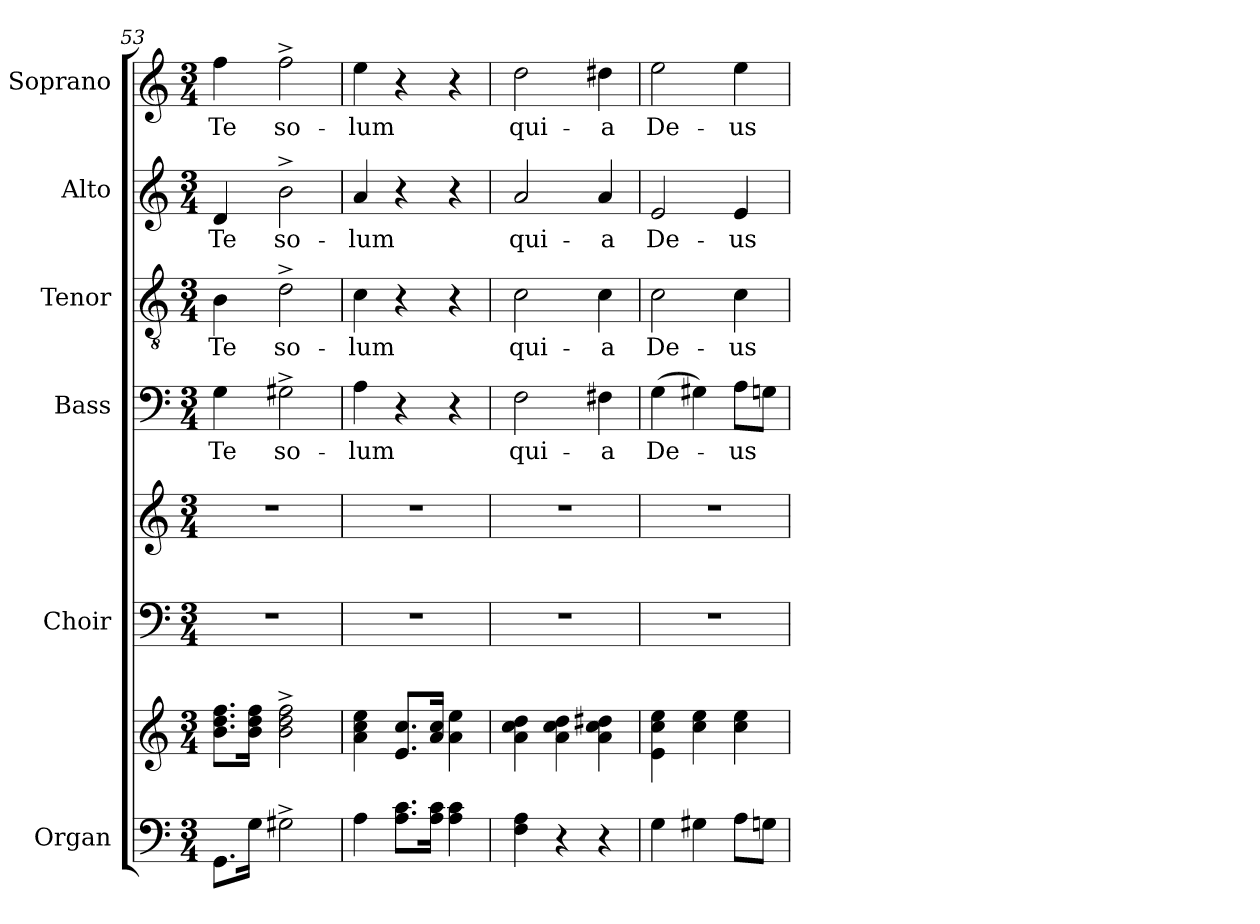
**kern	**kern	**kern	**kern	**kern	**text	**kern	**text	**kern	**text	**kern	**text
*part6	*part6	*part5	*part5	*part4	*part4	*part3	*part3	*part2	*part2	*part1	*part1
*staff8	*staff7	*staff6	*staff5	*staff4	*staff4	*staff3	*staff3	*staff2	*staff2	*staff1	*staff1
*I"Organ	*	*I"Choir	*	*I"Bass	*	*I"Tenor	*	*I"Alto	*	*I"Soprano	*
*I'Org.	*	*I'Choir	*	*I'B.	*	*I'T.	*	*I'A.	*	*I'S.	*
*clefF4	*clefG2	*clefF4	*clefG2	*clefF4	*	*clefGv2	*	*clefG2	*	*clefG2	*
*	*	*	*	*	*	*ITrd7c12	*	*	*	*	*
*k[]	*k[]	*k[]	*k[]	*k[]	*	*k[]	*	*k[]	*	*k[]	*
*C:	*C:	*C:	*C:	*C:	*	*C:	*	*C:	*	*C:	*
*M3/4	*M3/4	*M3/4	*M3/4	*M3/4	*	*M3/4	*	*M3/4	*	*M3/4	*
=53	=53	=53	=53	=53	=53	=53	=53	=53	=53	=53	=53
!	!	!LO:N:vis=1	!LO:N:vis=1	!	!	!	!	!	!	!	!
!	!	!	!	!	!LO:LY:b:color=#000000	!	!	!	!	!	!
!	!	!	!	!	!	!	!LO:LY:b:color=#000000	!	!	!	!
!	!	!	!	!	!	!	!	!	!LO:LY:b:color=#000000	!	!
!	!	!	!	!	!	!	!	!	!	!	!LO:LY:b:color=#000000
8.GGi\L	8.bi\ 8.ddi\ 8.ffi\L	2.r	2.r	4Gi\	Te	4BBi\	Te	4di/	Te	4ffi\	Te
16Gi\Jk	16bi\ 16ddi\ 16ffi\Jk	.	.	.	.	.	.	.	.	.	.
!	!	!	!	!	!LO:LY:b:color=#000000	!	!	!	!	!	!
!	!	!	!	!	!	!	!LO:LY:b:color=#000000	!	!	!	!
!	!	!	!	!	!	!	!	!	!LO:LY:b:color=#000000	!	!
!	!	!	!	!	!	!	!	!	!	!	!LO:LY:b:color=#000000
2G#X^i\	2bi\^ 2ddi^ 2ffi^	.	.	2G#X^i\	so-	2D^i\	so-	2b^i\	so-	2ff^i\	so-
=54	=54	=54	=54	=54	=54	=54	=54	=54	=54	=54	=54
!	!	!LO:N:vis=1	!LO:N:vis=1	!	!	!	!	!	!	!	!
!	!	!	!	!	!LO:LY:b:color=#000000	!	!	!	!	!	!
!	!	!	!	!	!	!	!LO:LY:b:color=#000000	!	!	!	!
!	!	!	!	!	!	!	!	!	!LO:LY:b:color=#000000	!	!
!	!	!	!	!	!	!	!	!	!	!	!LO:LY:b:color=#000000
4Ai\	4ai\ 4cci 4eei	2.r	2.r	4Ai\	-lum	4Ci\	-lum	4ai/	-lum	4eei\	-lum
8.Ai\ 8.ci\L	8.ei/ 8.cci/L	.	.	4r	.	4r	.	4r	.	4r	.
16Ai\ 16ci\Jk	16ai/ 16cci/Jk	.	.	.	.	.	.	.	.	.	.
4Ai\ 4ci	4ai\ 4eei	.	.	4r	.	4r	.	4r	.	4r	.
=55	=55	=55	=55	=55	=55	=55	=55	=55	=55	=55	=55
!	!	!LO:N:vis=1	!LO:N:vis=1	!	!	!	!	!	!	!	!
!	!	!	!	!	!LO:LY:b:color=#000000	!	!	!	!	!	!
!	!	!	!	!	!	!	!LO:LY:b:color=#000000	!	!	!	!
!	!	!	!	!	!	!	!	!	!LO:LY:b:color=#000000	!	!
!	!	!	!	!	!	!	!	!	!	!	!LO:LY:b:color=#000000
4Fi\ 4Ai	4ai\ 4cci 4ddi	2.r	2.r	2Fi\	qui-	2Ci\	qui-	2ai/	qui-	2ddi\	qui-
4r	4ai\ 4cci 4ddi	.	.	.	.	.	.	.	.	.	.
!	!	!	!	!	!LO:LY:b:color=#000000	!	!	!	!	!	!
!	!	!	!	!	!	!	!LO:LY:b:color=#000000	!	!	!	!
!	!	!	!	!	!	!	!	!	!LO:LY:b:color=#000000	!	!
!	!	!	!	!	!	!	!	!	!	!	!LO:LY:b:color=#000000
4r	4ai\ 4cci 4dd#Xi	.	.	4F#Xi\	-a	4Ci\	-a	4ai/	-a	4dd#Xi\	-a
=56	=56	=56	=56	=56	=56	=56	=56	=56	=56	=56	=56
!	!	!LO:N:vis=1	!LO:N:vis=1	!	!	!	!	!	!	!	!
!	!	!	!	!	!LO:LY:b:color=#000000	!	!	!	!	!	!
!	!	!	!	!	!	!	!LO:LY:b:color=#000000	!	!	!	!
!	!	!	!	!	!	!	!	!	!LO:LY:b:color=#000000	!	!
!	!	!	!	!	!	!	!	!	!	!	!LO:LY:b:color=#000000
4Gi\	4ei\ 4cci 4eei	2.r	2.r	(4Gi\	De-	2Ci\	De-	2ei/	De-	2eei\	De-
4G#Xi\	4cci\ 4eei	.	.	4G#Xi\)	.	.	.	.	.	.	.
!	!	!	!	!	!LO:LY:b:color=#000000	!	!	!	!	!	!
!	!	!	!	!	!	!	!LO:LY:b:color=#000000	!	!	!	!
!	!	!	!	!	!	!	!	!	!LO:LY:b:color=#000000	!	!
!	!	!	!	!	!	!	!	!	!	!	!LO:LY:b:color=#000000
8Ai\L	4cci\ 4eei	.	.	8Ai\L	-us	4Ci\	-us	4ei/	-us	4eei\	-us
8Gni\J	.	.	.	8Gni\J	.	.	.	.	.	.	.
=	=	=	=	=	=	=	=	=	=	=	=
*-	*-	*-	*-	*-	*-	*-	*-	*-	*-	*-	*-
